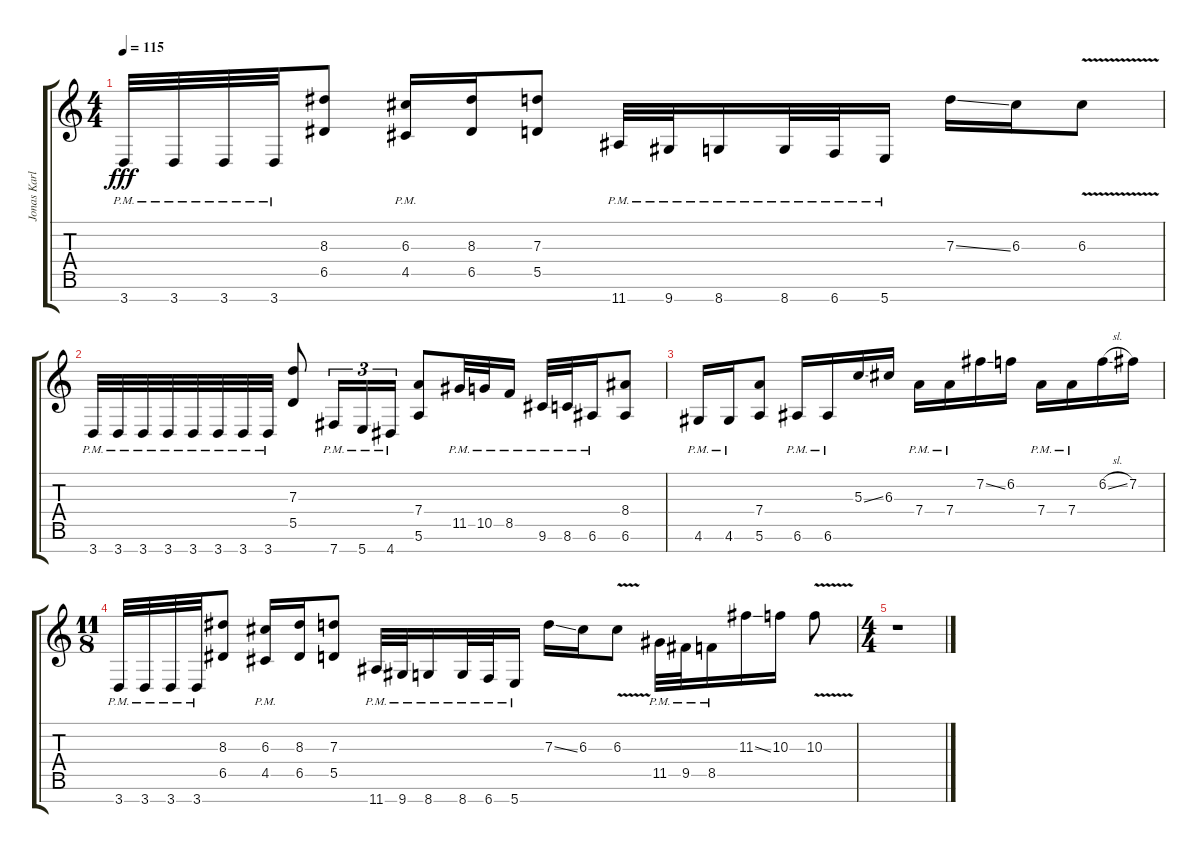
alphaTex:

\track ("Jonas Karlsson" "Jonas Karl") {instrument distortionguitar}
\staff {score tabs}
\tuning (E4 B3 G3 D3 A2 E2 B1) {hide}
\ts (4 4)
\tempo 115
\clef g2
\ks c
3.7{pm}.32{dy fff} 3.7{pm}.32 3.7{pm}.32 3.7{pm}.32 (8.3 6.5).8 (6.3{pm} 4.5{pm}).16 (8.3 6.5).16 (7.3 5.5).8 11.7{pm}.32 9.7{pm}.32 8.7{pm}.16 8.7{pm}.32 6.7{pm}.32 5.7{pm}.16 7.3{ss}.16 6.3.16 6.3{v}.8 |
3.7{pm}.32 3.7{pm}.32 3.7{pm}.32 3.7{pm}.32 3.7{pm}.32 3.7{pm}.32 3.7{pm}.32 3.7{pm}.32 (7.3 5.5).8 7.7{pm}.16{tu (3 2)} 5.7{pm}.16{tu (3 2)} 4.7{pm}.16{tu (3 2)} (7.4 5.6).8 11.5{pm}.32 10.5{pm}.32 8.5{pm}.16 9.6{pm}.32 8.6{pm}.32 6.6{pm}.16 (8.4 6.6).8 |
4.6{pm}.16 4.6{pm}.16 (7.4 5.6).8 6.6{pm}.16 6.6{pm}.16 5.3{ss}.16 6.3.16 7.4{pm}.16 7.4{pm}.16 7.2{ss}.16 6.2.16 7.4{pm}.16 7.4{pm}.16 6.2{sl}.16 7.2.16 |
\ts (11 8)
3.7{pm}.32 3.7{pm}.32 3.7{pm}.32 3.7{pm}.32 (8.3 6.5).8 (6.3{pm} 4.5{pm}).16 (8.3 6.5).16 (7.3 5.5).8 11.7{pm}.32 9.7{pm}.32 8.7{pm}.16 8.7{pm}.32 6.7{pm}.32 5.7{pm}.16 7.3{ss}.16 6.3.16 6.3{v}.8 11.5{pm}.32 9.5{pm}.32 8.5{pm}.16 11.3{ss}.16 10.3.16 10.3{v}.8 |
\ts (4 4)
r.1
